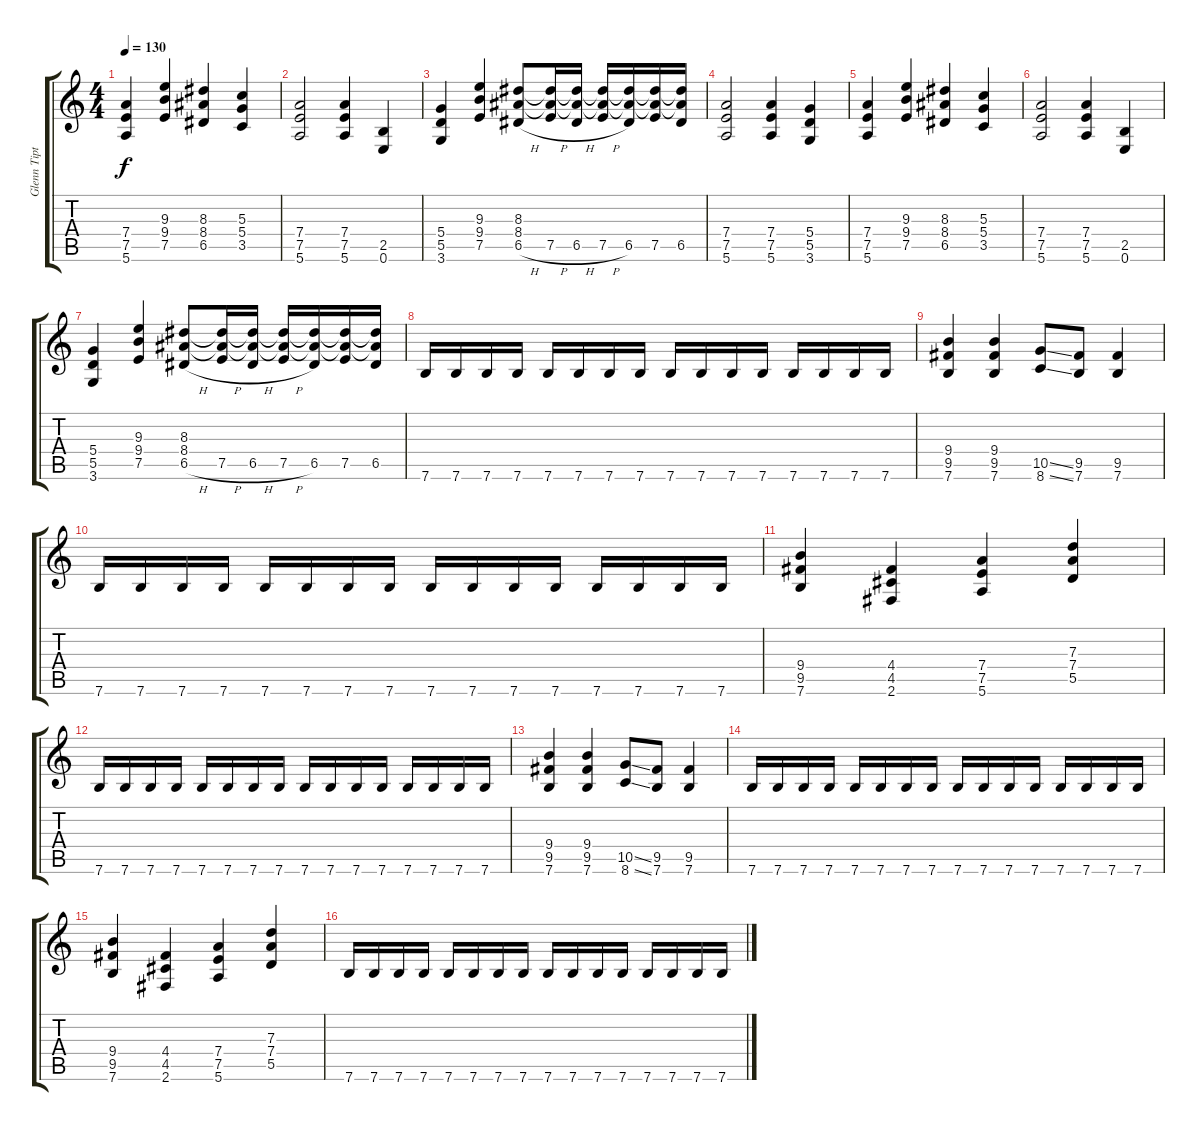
\track ("Glenn Tipton" "Glenn Tipt") {instrument distortionguitar}
\staff {score tabs}
\tuning (E4 B3 G3 D3 A2 E2) {hide}
\ts (4 4)
\tempo 130
\clef g2
\ks c
(7.4 7.5 5.6).4{dy f} (9.3 9.4 7.5).4 (8.3 8.4 6.5).4 (5.3 5.4 3.5).4 |
(7.4 7.5 5.6).2 (7.4 7.5 5.6).4 (2.5 0.6).4 |
(5.4 5.5 3.6).4 (9.3 9.4 7.5).4 (8.3 8.4 6.5{h}).8 (8.3{t} 8.4{t} 7.5{h}).16 (8.3{t} 8.4{t} 6.5{h}).16 (8.3{t} 8.4{t} 7.5{h}).16 (8.3{t} 8.4{t} 6.5).16 (8.3{t} 8.4{t} 7.5).16 (8.3{t} 8.4{t} 6.5).16 |
(7.4 7.5 5.6).2 (7.4 7.5 5.6).4 (5.4 5.5 3.6).4 |
(7.4 7.5 5.6).4 (9.3 9.4 7.5).4 (8.3 8.4 6.5).4 (5.3 5.4 3.5).4 |
(7.4 7.5 5.6).2 (7.4 7.5 5.6).4 (2.5 0.6).4 |
(5.4 5.5 3.6).4 (9.3 9.4 7.5).4 (8.3 8.4 6.5{h}).8 (8.3{t} 8.4{t} 7.5{h}).16 (8.3{t} 8.4{t} 6.5{h}).16 (8.3{t} 8.4{t} 7.5{h}).16 (8.3{t} 8.4{t} 6.5).16 (8.3{t} 8.4{t} 7.5).16 (8.3{t} 8.4{t} 6.5).16 |
7.6.16 7.6.16 7.6.16 7.6.16 7.6.16 7.6.16 7.6.16 7.6.16 7.6.16 7.6.16 7.6.16 7.6.16 7.6.16 7.6.16 7.6.16 7.6.16 |
(9.4 9.5 7.6).4 (9.4 9.5 7.6).4 (10.5{ss} 8.6{ss}).8 (9.5 7.6).8 (9.5 7.6).4 |
7.6.16 7.6.16 7.6.16 7.6.16 7.6.16 7.6.16 7.6.16 7.6.16 7.6.16 7.6.16 7.6.16 7.6.16 7.6.16 7.6.16 7.6.16 7.6.16 |
(9.4 9.5 7.6).4 (4.4 4.5 2.6).4 (7.4 7.5 5.6).4 (7.3 7.4 5.5).4 |
7.6.16 7.6.16 7.6.16 7.6.16 7.6.16 7.6.16 7.6.16 7.6.16 7.6.16 7.6.16 7.6.16 7.6.16 7.6.16 7.6.16 7.6.16 7.6.16 |
(9.4 9.5 7.6).4 (9.4 9.5 7.6).4 (10.5{ss} 8.6{ss}).8 (9.5 7.6).8 (9.5 7.6).4 |
7.6.16 7.6.16 7.6.16 7.6.16 7.6.16 7.6.16 7.6.16 7.6.16 7.6.16 7.6.16 7.6.16 7.6.16 7.6.16 7.6.16 7.6.16 7.6.16 |
(9.4 9.5 7.6).4 (4.4 4.5 2.6).4 (7.4 7.5 5.6).4 (7.3 7.4 5.5).4 |
7.6.16 7.6.16 7.6.16 7.6.16 7.6.16 7.6.16 7.6.16 7.6.16 7.6.16 7.6.16 7.6.16 7.6.16 7.6.16 7.6.16 7.6.16 7.6.16
